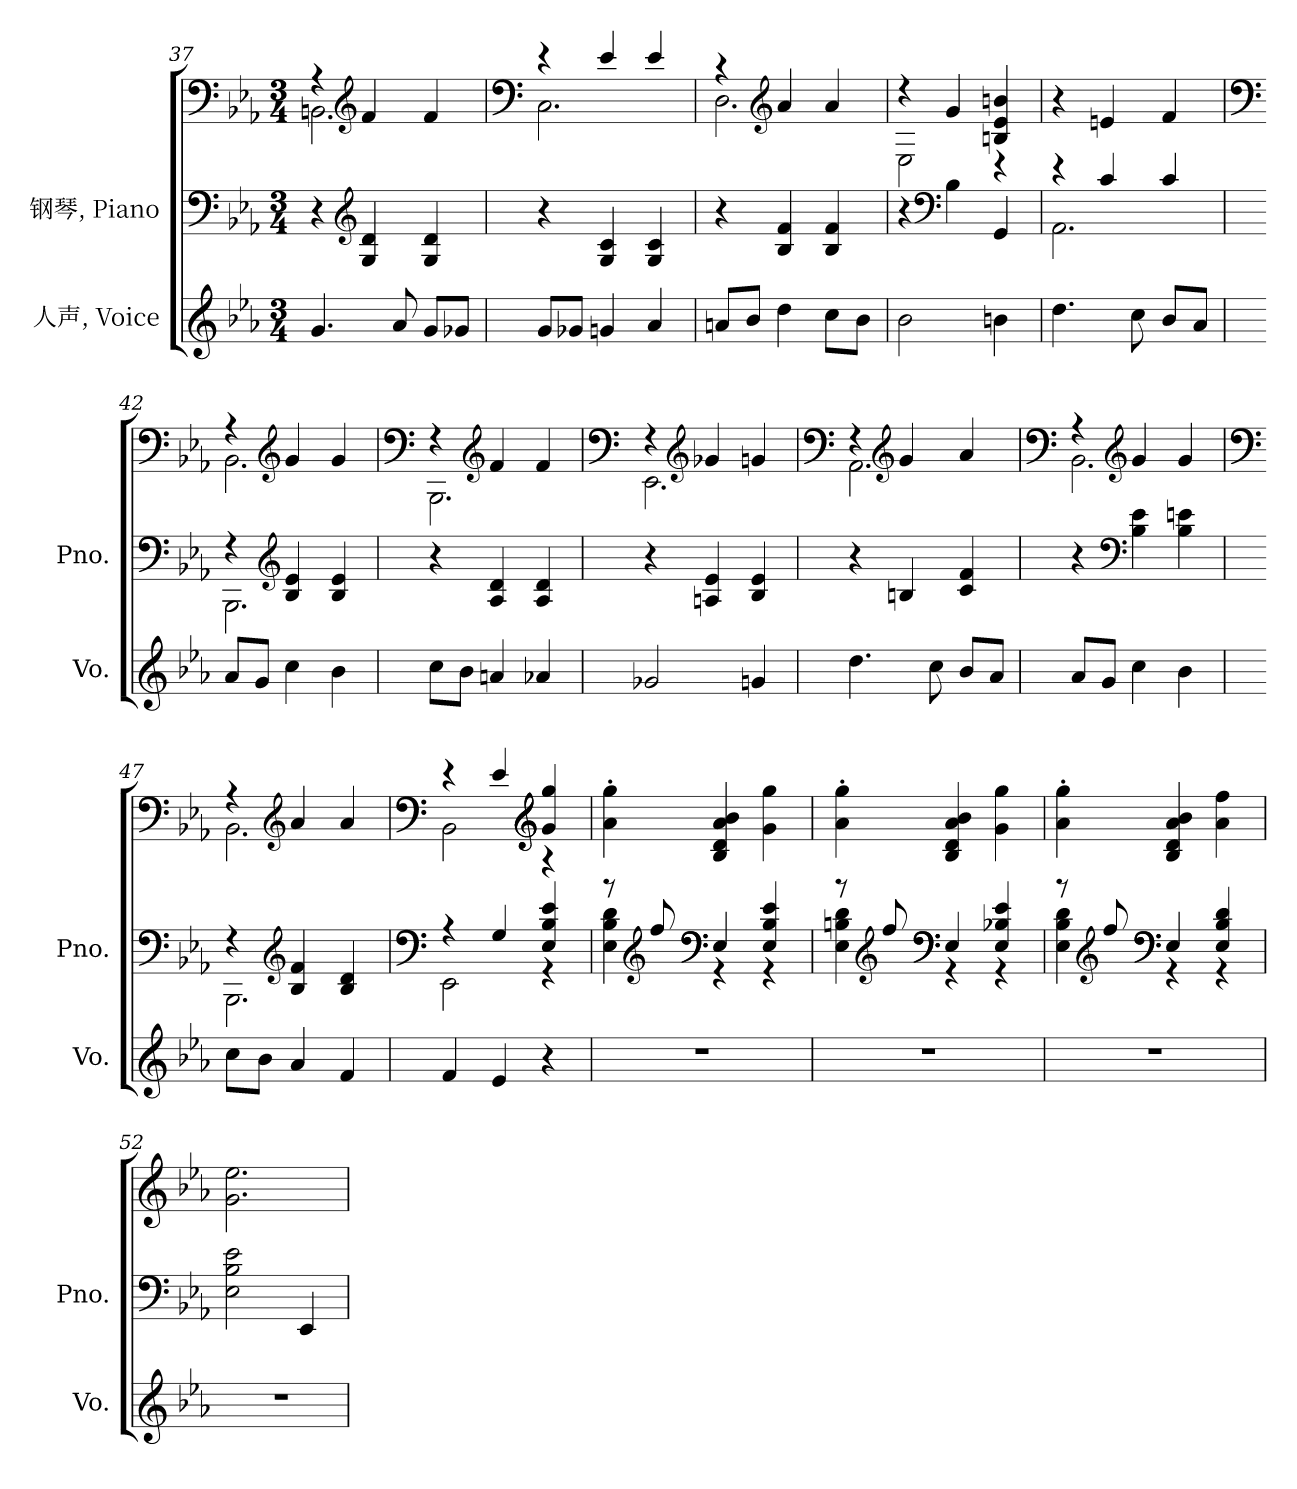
**kern	**kern	**kern
*part2	*part1	*part1
*staff3	*staff2	*staff1
*I"人声, Voice	*I"钢琴, Piano	*
*I'Vo.	*I'Pno.	*
*clefG2	*clefF4	*clefF4
*k[b-e-a-]	*k[b-e-a-]	*k[b-e-a-]
*M3/4	*M3/4	*M3/4
=37	=37	=37
*	*	*^
4.g/	4r	4r	2.BBn\
*	*clefG2	*clefG2	*
.	4G/ 4d/	4f/	.
8a-/	.	.	.
8g/L	4G/ 4d/	4f/	.
8g-X/J	.	.	.
!!LO:PB:g=z	!!
=38	=38	=38	=38
*	*	*clefF4	*
8g/L	4r	4r	2.C\
8g-X/J	.	.	.
4gn/	4G/ 4c/	4e-/	.
4a-/	4G/ 4c/	4e-/	.
=39	=39	=39	=39
8an/L	4r	4r	2.D\
8b-/J	.	.	.
*	*	*clefG2	*
4dd\	4B-/ 4f/	4a-/	.
8cc\L	4B-/ 4f/	4a-/	.
8b-\J	.	.	.
=40	=40	=40	=40
2b-\	4r	4r	2E-\
*	*clefF4	*	*
.	4B-\	4g/	.
4bn\	4GG/	4Bn/ 4e-/ 4bn/	4r
*	*	*v	*v
=41	=41	=41
*	*^	*
4.dd\	4r	2.AA-\	4r
.	4c/	.	4en/
8cc\	.	.	.
8b-/L	4c/	.	4f/
8a-/J	.	.	.
=42	=42	=42	=42
*	*	*	*clefF4
*	*	*	*^
8a-/L	4r	2.BBB-\	4r	2.BB-\
8g/J	.	.	.	.
*	*clefG2	*	*clefG2	*
4cc\	4B-/ 4e-/	.	4g/	.
4b-\	4B-/ 4e-/	.	4g/	.
*	*v	*v	*	*
!!LO:LB:g=z	!!
=43	=43	=43	=43
*	*	*clefF4	*
8cc\L	4r	4r	2.BBB-\
8b-\J	.	.	.
*	*	*clefG2	*
4an/	4A-/ 4d/	4f/	.
4a-X/	4A-/ 4d/	4f/	.
=44	=44	=44	=44
*	*	*clefF4	*
2g-X/	4r	4r	2.EE-\
*	*	*clefG2	*
.	4An/ 4e-/	4g-X/	.
4gn/	4B-/ 4e-/	4gn/	.
=45	=45	=45	=45
*	*	*clefF4	*
4.dd\	4r	4r	2.AA-\
*	*	*clefG2	*
.	4Bn/	4g/	.
8cc\	.	.	.
8b-/L	4c/ 4f/	4a-/	.
8a-/J	.	.	.
=46	=46	=46	=46
*	*	*clefF4	*
8a-/L	4r	4r	2.BB-\
8g/J	.	.	.
*	*clefF4	*clefG2	*
4cc\	4B-\ 4e-\	4g/	.
4b-\	4B-\ 4en\	4g/	.
=47	=47	=47	=47
*	*	*clefF4	*
*	*^	*	*
8cc\L	4r	2.BBB-\	4r	2.BB-\
8b-\J	.	.	.	.
*	*clefG2	*	*clefG2	*
4a-/	4B-/ 4f/	.	4a-/	.
4f/	4B-/ 4d/	.	4a-/	.
!!LO:LB:g=z	!!
=48	=48	=48	=48	=48
*	*clefF4	*	*clefF4	*
4f/	4r	2EE-\	4r	2BB-\
4e-/	4G/	.	4e-/	.
*	*	*	*clefG2	*
4r	4E-/ 4B-/ 4e-/	4r	4g/ 4gg/	4r
*	*	*	*v	*v
=49	=49	=49	=49
2.r	8r	4E-\ 4B-\ 4d\	4a-\' 4gg\'
*	*clefG2	*	*
.	8ff/	.	.
*	*clefF4	*	*
.	4E-/	4r	4B-/ 4d/ 4a-/ 4b-/
.	4E-/ 4B-/ 4e-/	4r	4g\ 4gg\
=50	=50	=50	=50
2.r	8r	4E-\ 4Bn\ 4d\	4a-\' 4gg\'
*	*clefG2	*	*
.	8ff/	.	.
*	*clefF4	*	*
.	4E-/	4r	4B-/ 4d/ 4a-/ 4b-/
.	4E-/ 4B-X/ 4e-/	4r	4g\ 4gg\
=51	=51	=51	=51
2.r	8r	4E-\ 4B-\ 4d\	4a-\' 4gg\'
*	*clefG2	*	*
.	8ff/	.	.
*	*clefF4	*	*
.	4E-/	4r	4B-/ 4d/ 4a-/ 4b-/
.	4E-/ 4B-/ 4d/	4r	4a-\ 4ff\
*	*v	*v	*
=52	=52	=52
2.r	2E-\ 2B-\ 2e-\	2.g\ 2.ee-\
.	4EE-/	.
=	=	=
*-	*-	*-
